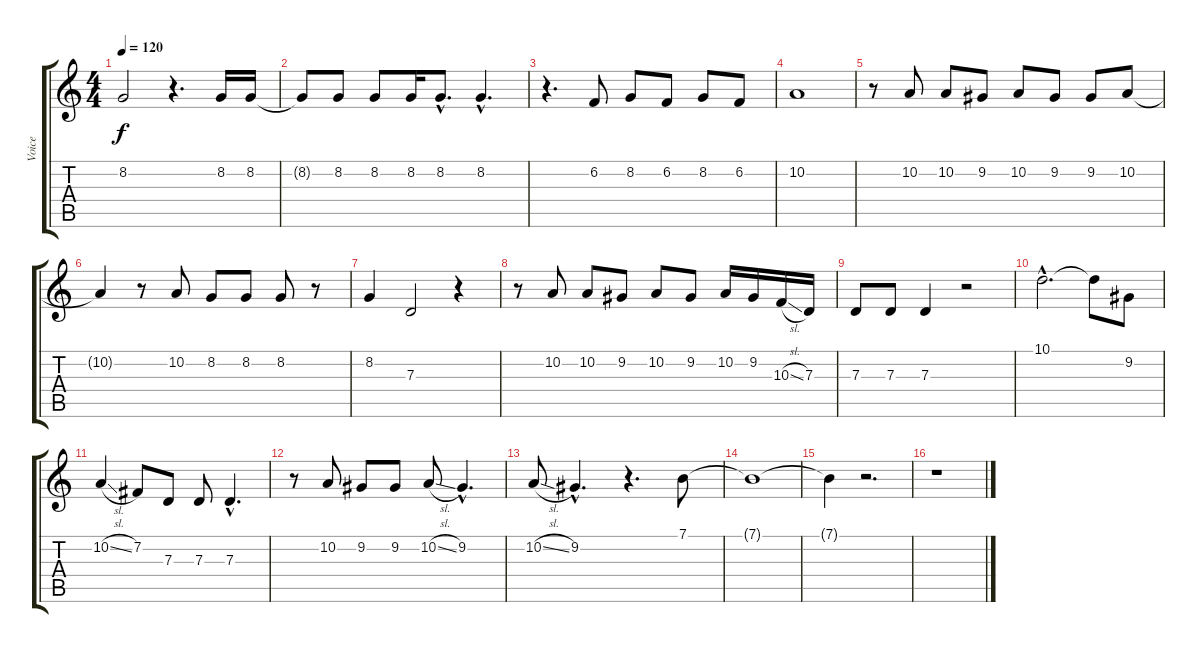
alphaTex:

\track ("Voice" "Voice") {instrument tenorsax}
\staff {score tabs}
\tuning (E4 B3 G3 D3 A2 E2) {hide}
\ts (4 4)
\tempo 120
\clef g2
\ks c
8.2{t}.2{dy f} r.4{d} 8.2.16 8.2.16 |
8.2{t}.8 8.2.8 8.2.8 8.2.16 8.2{hac}.8{d} 8.2{hac}.4{d} |
r.4{d} 6.2.8 8.2.8 6.2.8 8.2.8 6.2.8 |
10.2.1 |
r.8 10.2.8 10.2.8 9.2.8 10.2.8 9.2.8 9.2.8 10.2.8 |
10.2{t}.4 r.8 10.2.8 8.2.8 8.2.8 8.2.8 r.8 |
8.2.4 7.3.2 r.4 |
r.8 10.2.8 10.2.8 9.2.8 10.2.8 9.2.8 10.2.16 9.2.16 10.3{sl}.16 7.3.16 |
7.3.8 7.3.8 7.3.4 r.2 |
10.1{hac}.2{d} 10.1{t}.8 9.2.8 |
10.2{sl}.4 7.2.8 7.3.8 7.3.8 7.3{hac}.4{d} |
r.8 10.2.8 9.2.8 9.2.8 10.2{sl}.8 9.2{hac}.4{d} |
10.2{sl}.8 9.2{hac}.4{d} r.4{d} 7.1.8 |
7.1{t}.1 |
7.1{t}.4 r.2{d} |
r.1
